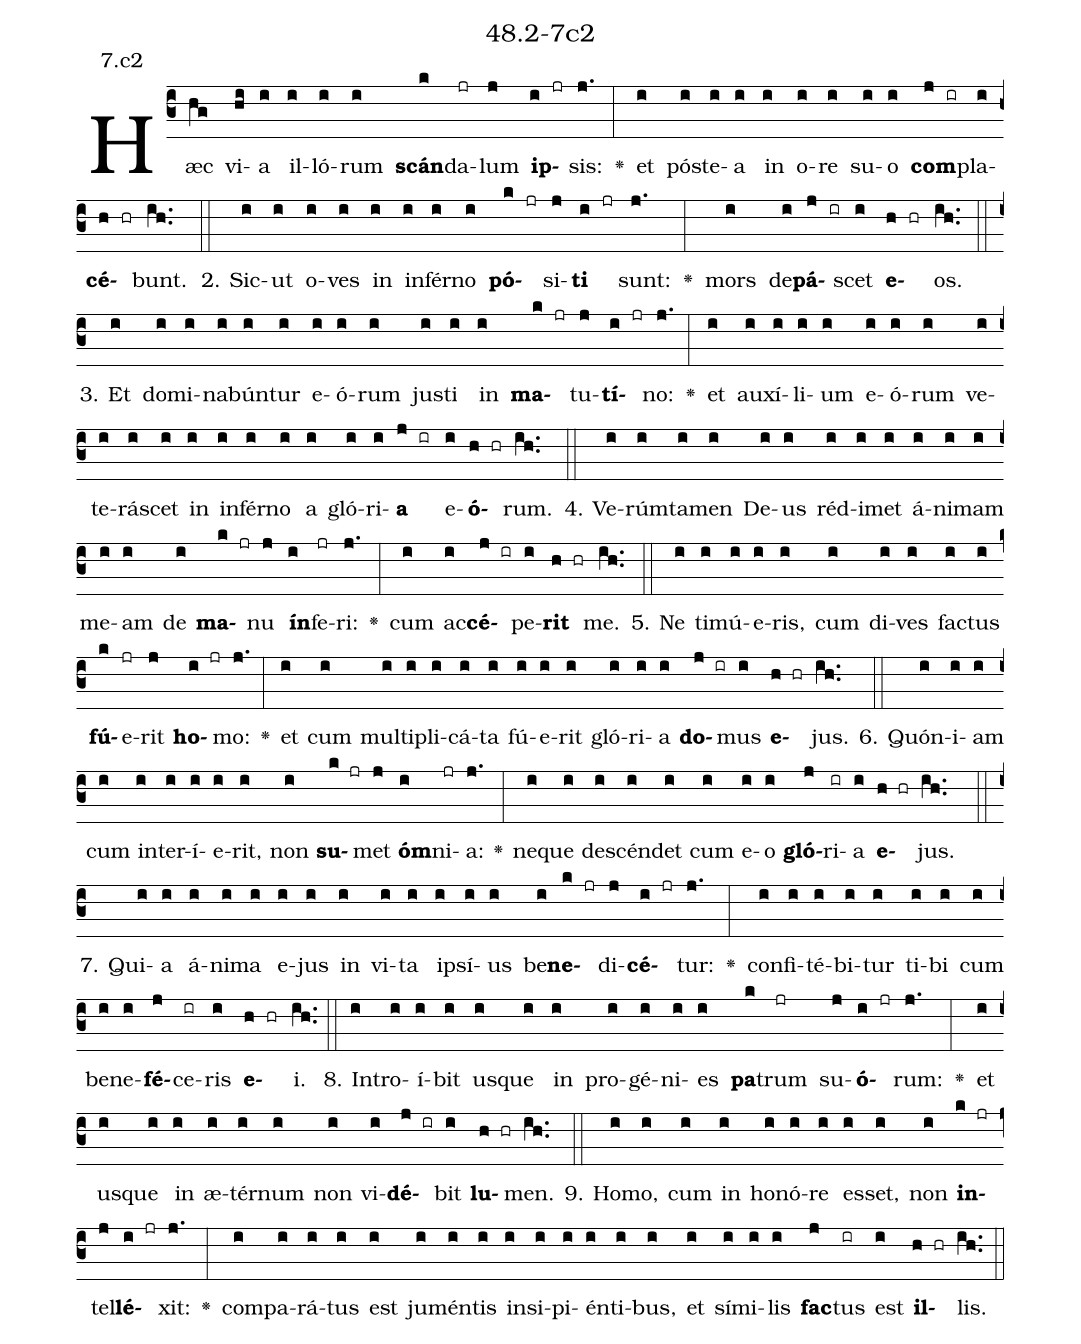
name: 48.2-7c2;
annotation: 7.c2;
%%
(c3)Hæc(hg) vi(hi)a(i) il(i)ló(i)rum(i) <b>scán</b>(k)da(jr)lum(j) <b>ip</b>(i jr)sis:(j.) <v>\greheightstar</v>(:) et(i) póst(i)e(i)a(i) in(i) o(i)re(i) su(i)o(i) <b>com</b>(j ir)pla(i)<b>cé</b>(h hr)bunt.(ih..) (::)
2. Sic(i)ut(i) o(i)ves(i) in(i) in(i)fér(i)no(i) <b>pó</b>(k jr)si(j)<b>ti</b>(i jr) sunt:(j.) <v>\greheightstar</v>(:) mors(i) de(i)<b>pá</b>(j ir)scet(i) <b>e</b>(h hr)os.(ih..) (::)
3. Et(i) do(i)mi(i)na(i)bún(i)tur(i) e(i)ó(i)rum(i) jus(i)ti(i) in(i) <b>ma</b>(k jr)tu(j)<b>tí</b>(i jr)no:(j.) <v>\greheightstar</v>(:) et(i) au(i)xí(i)li(i)um(i) e(i)ó(i)rum(i) ve(i)te(i)rá(i)scet(i) in(i) in(i)fér(i)no(i) a(i) gló(i)ri(i)<b>a</b>(j ir) e(i)<b>ó</b>(h hr)rum.(ih..) (::)
4. Ve(i)rúm(i)ta(i)men(i) De(i)us(i) réd(i)i(i)met(i) á(i)ni(i)mam(i) me(i)am(i) de(i) <b>ma</b>(k jr)nu(j) <b>ín</b>(i)fe(jr)ri:(j.) <v>\greheightstar</v>(:) cum(i) ac(i)<b>cé</b>(j ir)pe(i)<b>rit</b>(h hr) me.(ih..) (::)
5. Ne(i) ti(i)mú(i)e(i)ris,(i) cum(i) di(i)ves(i) fac(i)tus(i) <b>fú</b>(k)e(jr)rit(j) <b>ho</b>(i jr)mo:(j.) <v>\greheightstar</v>(:) et(i) cum(i) mul(i)ti(i)pli(i)cá(i)ta(i) fú(i)e(i)rit(i) gló(i)ri(i)a(i) <b>do</b>(j ir)mus(i) <b>e</b>(h hr)jus.(ih..) (::)
6. Quón(i)i(i)am(i) cum(i) in(i)ter(i)í(i)e(i)rit,(i) non(i) <b>su</b>(k jr)met(j) <b>óm</b>(i)ni(jr)a:(j.) <v>\greheightstar</v>(:) ne(i)que(i) de(i)scén(i)det(i) cum(i) e(i)o(i) <b>gló</b>(j)ri(ir)a(i) <b>e</b>(h hr)jus.(ih..) (::)
7. Qui(i)a(i) á(i)ni(i)ma(i) e(i)jus(i) in(i) vi(i)ta(i) ip(i)sí(i)us(i) be(i)<b>ne</b>(k jr)di(j)<b>cé</b>(i jr)tur:(j.) <v>\greheightstar</v>(:) con(i)fi(i)té(i)bi(i)tur(i) ti(i)bi(i) cum(i) be(i)ne(i)<b>fé</b>(j)ce(ir)ris(i) <b>e</b>(h hr)i.(ih..) (::)
8. In(i)tro(i)í(i)bit(i) us(i)que(i) in(i) pro(i)gé(i)ni(i)es(i) <b>pa</b>(k)trum(jr) su(j)<b>ó</b>(i jr)rum:(j.) <v>\greheightstar</v>(:) et(i) us(i)que(i) in(i) æ(i)tér(i)num(i) non(i) vi(i)<b>dé</b>(j ir)bit(i) <b>lu</b>(h hr)men.(ih..) (::)
9. Ho(i)mo,(i) cum(i) in(i) ho(i)nó(i)re(i) es(i)set,(i) non(i) <b>in</b>(k jr)tel(j)<b>lé</b>(i jr)xit:(j.) <v>\greheightstar</v>(:) com(i)pa(i)rá(i)tus(i) est(i) ju(i)mén(i)tis(i) in(i)si(i)pi(i)én(i)ti(i)bus,(i) et(i) sí(i)mi(i)lis(i) <b>fac</b>(j)tus(ir) est(i) <b>il</b>(h hr)lis.(ih..) (::)
